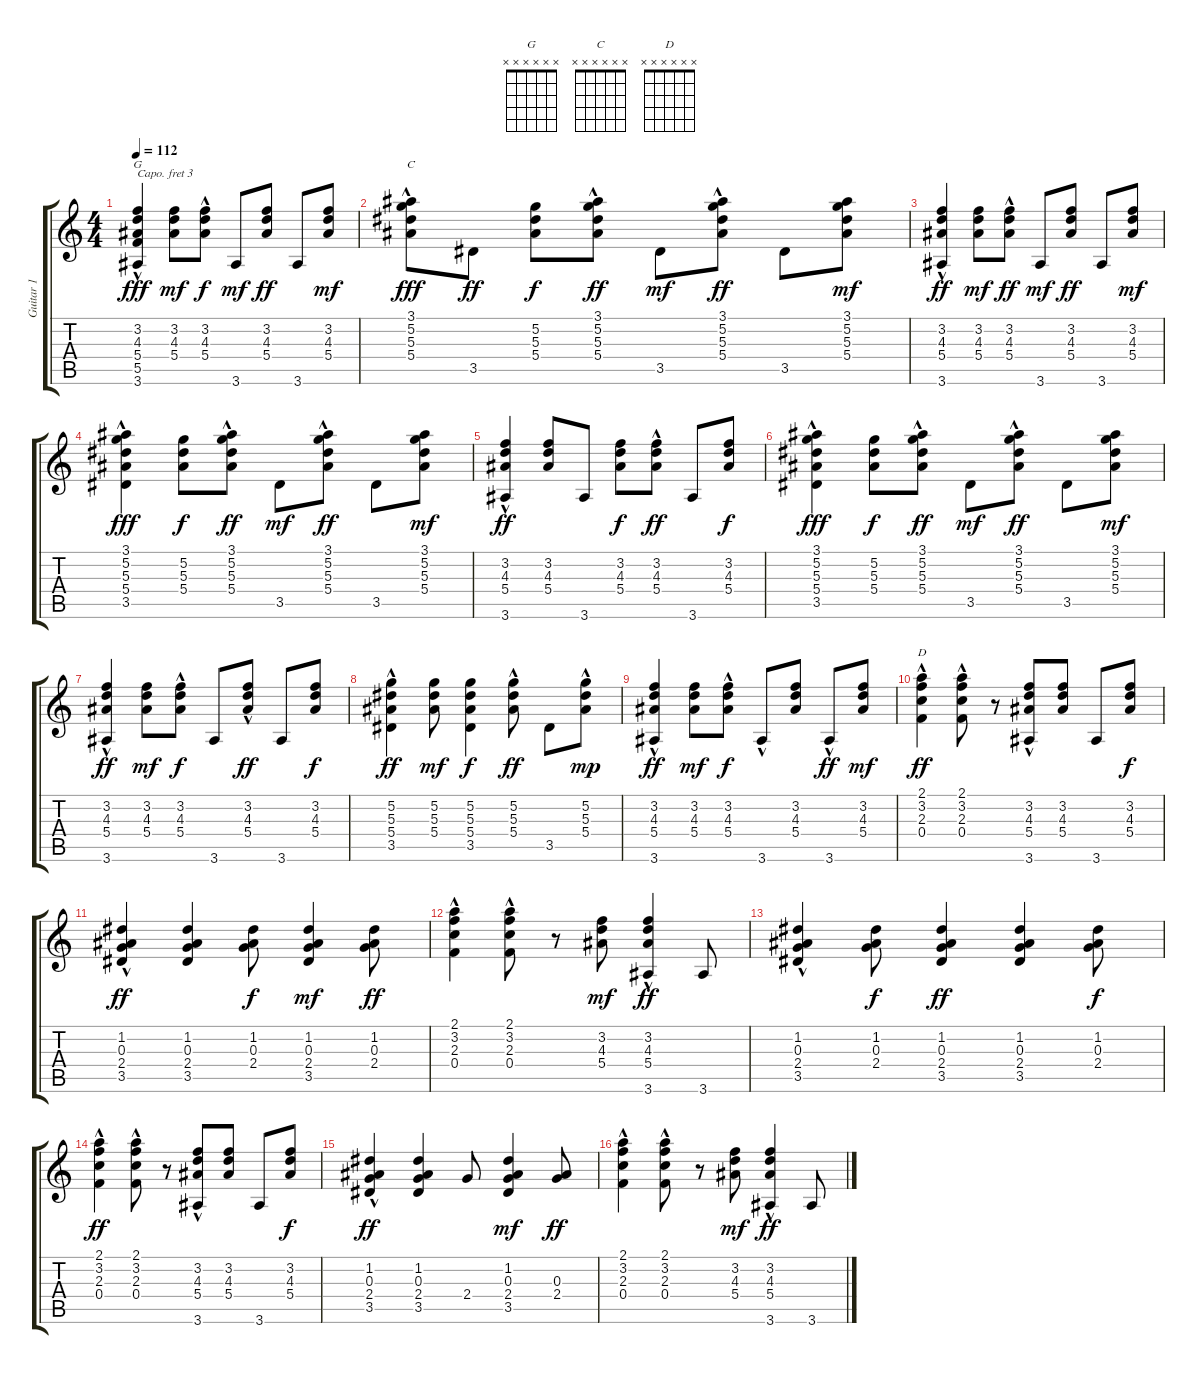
\track ("Guitar 1" "Guitar 1") {instrument acousticguitarsteel}
\staff {score tabs}
\capo 3
\tuning (E4 B3 G3 D3 A2 E2) {hide}
\chord ("G" x x x x x x) {firstfret 0}
\chord ("C" x x x x x x) {firstfret 0}
\chord ("D" x x x x x x) {firstfret 0}
\ts (4 4)
\tempo 112
\clef g2
\ks c
(3.2{hac} 4.3 5.4{hac} 5.5 3.6{hac}).4{ch "G" dy fff} (3.2 4.3 5.4).8{dy mf} (3.2{hac} 4.3{hac} 5.4{hac}).8{dy f} 3.6.8{dy mf} (3.2 4.3 5.4).8{dy ff} 3.6.8 (3.2 4.3 5.4).8{dy mf} |
(3.1 5.2{hac} 5.3 5.4).8{ch "C" dy fff} 3.5.8{dy ff} (5.2 5.3 5.4).8{dy f} (3.1 5.2{hac} 5.3{hac} 5.4).8{dy ff} 3.5.8{dy mf} (3.1 5.2{hac} 5.3 5.4).8{dy ff} 3.5.8 (3.1 5.2 5.3 5.4).8{dy mf} |
(3.2{hac} 4.3 5.4{hac} 3.6{hac}).4{dy ff} (3.2 4.3 5.4).8{dy mf} (3.2{hac} 4.3{hac} 5.4{hac}).8{dy ff} 3.6.8{dy mf} (3.2 4.3 5.4).8{dy ff} 3.6.8 (3.2 4.3 5.4).8{dy mf} |
(3.1 5.2{hac} 5.3 5.4 3.5).4{dy fff} (5.2 5.3 5.4).8{dy f} (3.1 5.2{hac} 5.3{hac} 5.4).8{dy ff} 3.5.8{dy mf} (3.1 5.2{hac} 5.3 5.4).8{dy ff} 3.5.8 (3.1 5.2 5.3 5.4).8{dy mf} |
(3.2{hac} 4.3{hac} 5.4{hac} 3.6).4{dy ff} (3.2 4.3 5.4).8 3.6.8 (3.2 4.3 5.4).8{dy f} (3.2{hac} 4.3{hac} 5.4).8{dy ff} 3.6.8 (3.2 4.3 5.4).8{dy f} |
(3.1 5.2{hac} 5.3 5.4 3.5).4{dy fff} (5.2 5.3 5.4).8{dy f} (3.1 5.2{hac} 5.3{hac} 5.4).8{dy ff} 3.5.8{dy mf} (3.1 5.2{hac} 5.3 5.4).8{dy ff} 3.5.8 (3.1 5.2 5.3 5.4).8{dy mf} |
(3.2{hac} 4.3{hac} 5.4{hac} 3.6{hac}).4{dy ff} (3.2 4.3 5.4).8{dy mf} (3.2{hac} 4.3{hac} 5.4).8{dy f} 3.6.8 (3.2 4.3 5.4{hac}).8{dy ff} 3.6.8 (3.2 4.3 5.4).8{dy f} |
(5.2{hac} 5.3{hac} 5.4 3.5).4{dy ff} (5.2 5.3 5.4).8{dy mf} (5.2 5.3 5.4 3.5).4{dy f} (5.2{hac} 5.3 5.4).8{dy ff} 3.5.8 (5.2{hac} 5.3 5.4).8{dy mp} |
(3.2 4.3{hac} 5.4{hac} 3.6{hac}).4{dy ff} (3.2 4.3 5.4).8{dy mf} (3.2{hac} 4.3{hac} 5.4{hac}).8{dy f} 3.6{hac}.8 (3.2 4.3 5.4).8 3.6{hac}.8{dy ff} (3.2 4.3 5.4).8{dy mf} |
(2.1 3.2{hac} 2.3 0.4{hac}).4{ch "D" dy ff} (2.1 3.2{hac} 2.3{hac} 0.4{hac}).8 r.8 (3.2{hac} 4.3{hac} 5.4 3.6).8 (3.2 4.3 5.4).8 3.6.8 (3.2 4.3 5.4).8{dy f} |
(1.2{hac} 0.3{hac} 2.4{hac} 3.5).4{dy ff} (1.2 0.3 2.4 3.5).4 (1.2 0.3 2.4).8{dy f} (1.2 0.3 2.4 3.5).4{dy mf} (1.2 0.3 2.4).8{dy ff} |
(2.1 3.2{hac} 2.3{hac} 0.4{hac}).4 (2.1 3.2{hac} 2.3{hac} 0.4{hac}).8 r.8 (3.2 4.3 5.4).8{dy mf} (3.2{hac} 4.3{hac} 5.4 3.6).4{dy ff} 3.6.8 |
(1.2{hac} 0.3{hac} 2.4{hac} 3.5).4 (1.2 0.3 2.4).8{dy f} (1.2 0.3 2.4 3.5).4{dy ff} (1.2 0.3 2.4 3.5).4 (1.2 0.3 2.4).8{dy f} |
(2.1 3.2{hac} 2.3 0.4{hac}).4{dy ff} (2.1 3.2{hac} 2.3{hac} 0.4{hac}).8 r.8 (3.2{hac} 4.3{hac} 5.4 3.6).8 (3.2 4.3 5.4).8 3.6.8 (3.2 4.3 5.4).8{dy f} |
(1.2{hac} 0.3{hac} 2.4{hac} 3.5).4{dy ff} (1.2 0.3 2.4 3.5).4 2.4.8 (1.2 0.3 2.4 3.5).4{dy mf} (0.3 2.4).8{dy ff} |
(2.1 3.2{hac} 2.3{hac} 0.4{hac}).4 (2.1 3.2{hac} 2.3{hac} 0.4{hac}).8 r.8 (3.2 4.3 5.4).8{dy mf} (3.2{hac} 4.3{hac} 5.4 3.6).4{dy ff} 3.6.8
